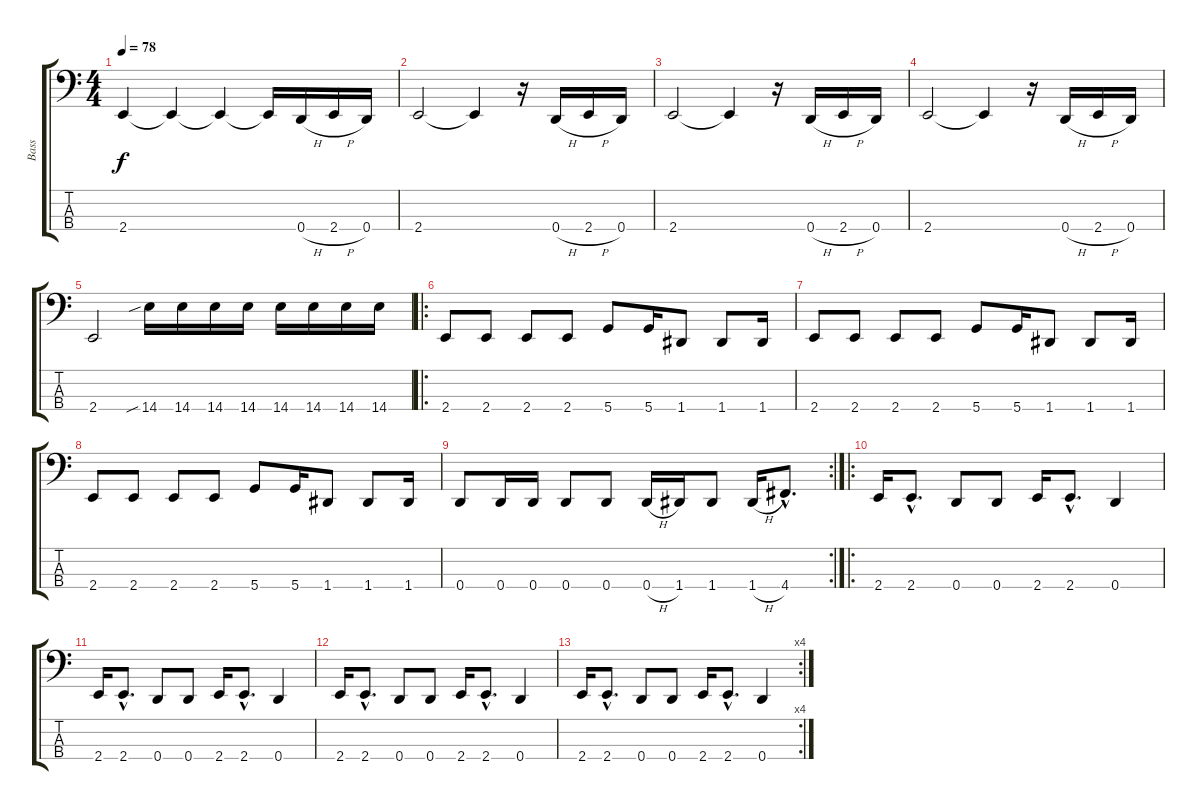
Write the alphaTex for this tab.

\track ("Bass" "Bass") {instrument electricbasspick}
\staff {score tabs}
\tuning (G2 D2 A1 D1) {hide}
\ts (4 4)
\tempo 78
\clef f4
\ks c
2.4.4{dy f} 2.4{t}.4 2.4{t}.4 2.4{t}.16 0.4{h}.16 2.4{h}.16 0.4.16 |
2.4.2 2.4{t}.4 r.16 0.4{h}.16 2.4{h}.16 0.4.16 |
2.4.2 2.4{t}.4 r.16 0.4{h}.16 2.4{h}.16 0.4.16 |
2.4.2 2.4{t}.4 r.16 0.4{h}.16 2.4{h}.16 0.4.16 |
2.4.2 14.4{sib}.16 14.4.16 14.4.16 14.4.16 14.4.16 14.4.16 14.4.16 14.4.16 |
\ro
2.4.8 2.4.8 2.4.8 2.4.8 5.4.8 5.4.16 1.4.8 1.4.8 1.4.16 |
2.4.8 2.4.8 2.4.8 2.4.8 5.4.8 5.4.16 1.4.8 1.4.8 1.4.16 |
2.4.8 2.4.8 2.4.8 2.4.8 5.4.8 5.4.16 1.4.8 1.4.8 1.4.16 |
\rc 2
0.4.8 0.4.16 0.4.16 0.4.8 0.4.8 0.4{h}.16 1.4.16 1.4.8 1.4{h}.16 4.4{hac}.8{d} |
\ro
2.4.16 2.4{hac}.8{d} 0.4.8 0.4.8 2.4.16 2.4{hac}.8{d} 0.4.4 |
2.4.16 2.4{hac}.8{d} 0.4.8 0.4.8 2.4.16 2.4{hac}.8{d} 0.4.4 |
2.4.16 2.4{hac}.8{d} 0.4.8 0.4.8 2.4.16 2.4{hac}.8{d} 0.4.4 |
\rc 4
2.4.16 2.4{hac}.8{d} 0.4.8 0.4.8 2.4.16 2.4{hac}.8{d} 0.4.4
